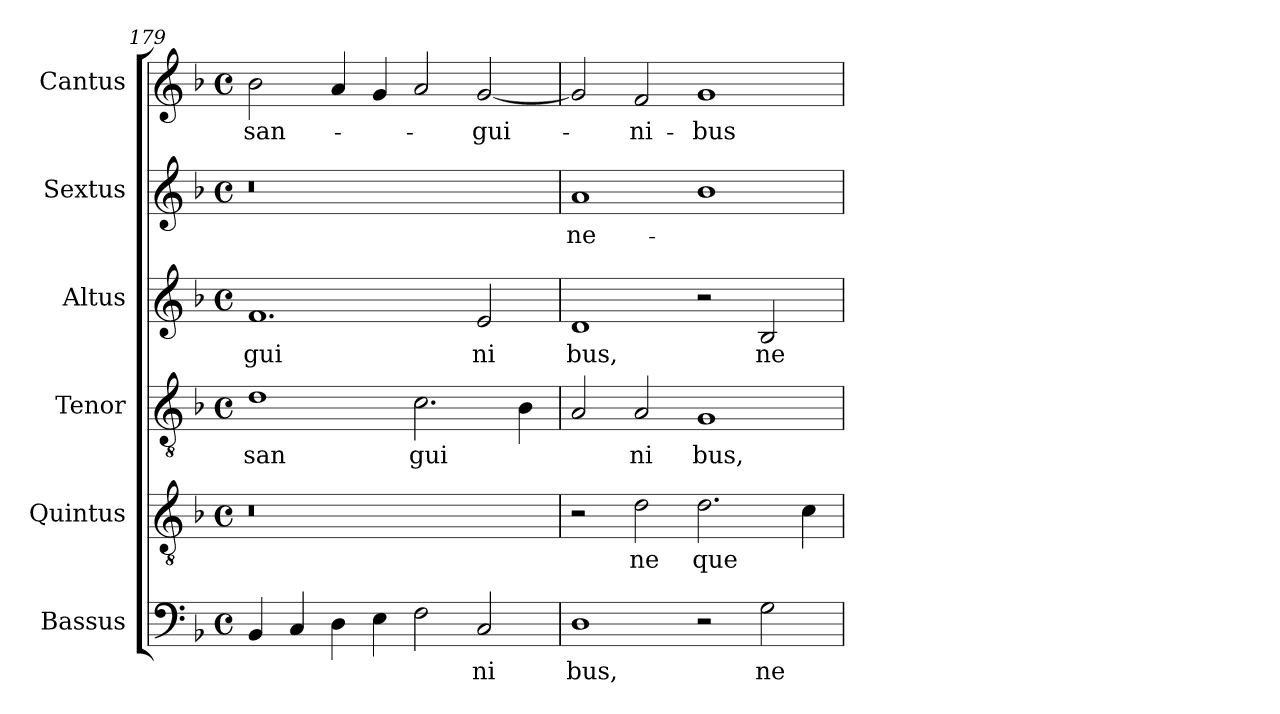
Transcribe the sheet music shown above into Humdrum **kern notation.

**kern	**text	**kern	**text	**kern	**text	**kern	**text	**kern	**text	**kern	**text
*part6	*part6	*part5	*part5	*part4	*part4	*part3	*part3	*part2	*part2	*part1	*part1
*staff6	*staff6	*staff5	*staff5	*staff4	*staff4	*staff3	*staff3	*staff2	*staff2	*staff1	*staff1
*I"Bassus	*	*I"Quintus	*	*I"Tenor	*	*I"Altus	*	*I"Sextus	*	*I"Cantus	*
*I'Bassus	*	*I'Quintus	*	*I'Tenor	*	*I'Altus	*	*I'Sextus	*	*I'Cantus	*
*clefF4	*	*clefGv2	*	*clefGv2	*	*clefG2	*	*clefG2	*	*clefG2	*
*k[b-]	*	*k[b-]	*	*k[b-]	*	*k[b-]	*	*k[b-]	*	*k[b-]	*
*F:	*	*F:	*	*F:	*	*F:	*	*F:	*	*F:	*
*M4/4	*	*M4/4	*	*M4/4	*	*M4/4	*	*M4/4	*	*M4/4	*
*met(c)	*	*met(c)	*	*met(c)	*	*met(c)	*	*met(c)	*	*met(c)	*
=179	=179	=179	=179	=179	=179	=179	=179	=179	=179	=179	=179
!	!	!	!	!	!LO:LY:b:cj	!	!LO:LY:b:cj	!	!	!	!LO:LY:b
4BB-/	.	0r	.	1d	san	1.f	gui	0r	.	2b-\	san-
4C/	.	.	.	.	.	.	.	.	.	.	.
4D\	.	.	.	.	.	.	.	.	.	4a/	.
4E\	.	.	.	.	.	.	.	.	.	4g/	.
!	!	!	!	!	!LO:LY:b	!	!	!	!	!	!
2F\	.	.	.	2.c\	gui	.	.	.	.	2a/	.
!	!LO:LY:b:cj	!	!	!	!	!	!LO:LY:b:cj	!	!	!	!LO:LY:b
2C/	ni	.	.	.	.	2e/	ni	.	.	[<2g/	-gui-
.	.	.	.	4B-\	.	.	.	.	.	.	.
=180	=180	=180	=180	=180	=180	=180	=180	=180	=180	=180	=180
!	!LO:LY:b:cj	!	!	!	!	!	!LO:LY:b:cj	!	!LO:LY:b:cj	!	!
1D	bus,	2r	.	2A/	.	1d	bus,	1a	ne-	2g/]	.
!	!	!	!LO:LY:b:cj	!	!LO:LY:b:cj	!	!	!	!	!	!LO:LY:b:cj
.	.	2d\	ne	2A/	ni	.	.	.	.	2f/	-ni-
!	!	!	!LO:LY:b	!	!LO:LY:b:cj	!	!	!	!	!	!LO:LY:b:cj
2r	.	2.d\	que	1G	bus,	2r	.	1b-	.	1g	-bus
!	!LO:LY:b:cj	!	!	!	!	!	!LO:LY:b:cj	!	!	!	!
2G\	ne	.	.	.	.	2B-/	ne	.	.	.	.
.	.	4c\	.	.	.	.	.	.	.	.	.
=	=	=	=	=	=	=	=	=	=	=	=
*-	*-	*-	*-	*-	*-	*-	*-	*-	*-	*-	*-
